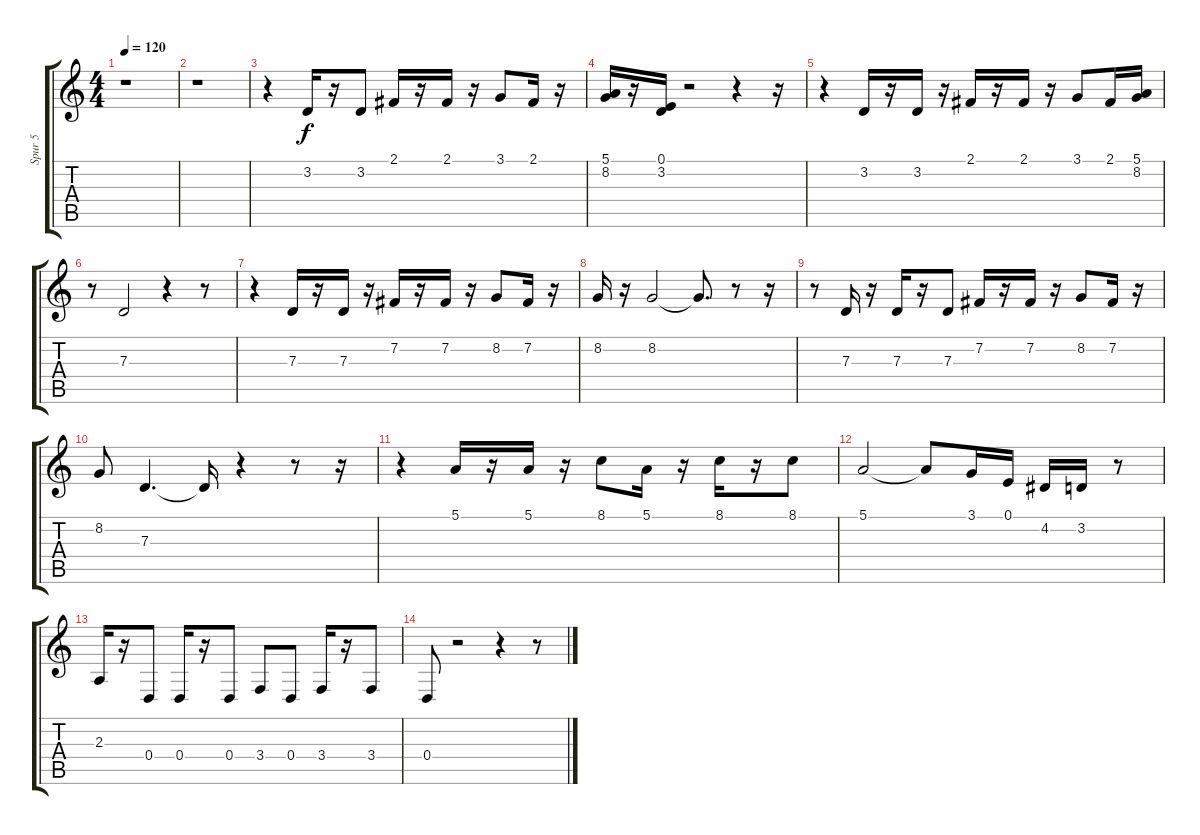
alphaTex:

\track ("Spur 5" "Spur 5") {instrument tenorsax}
\staff {score tabs}
\tuning (E4 B3 G3 D3 A2 E2) {hide}
\ts (4 4)
\tempo 120
\clef g2
\ks c
r.1{dy f} |
r.1 |
r.4 3.2.16 r.16 3.2.8 2.1.16 r.16 2.1.16 r.16 3.1.8 2.1.16 r.16 |
(5.1 8.2).16 r.16 (0.1 3.2).16 r.2 r.4 r.16 |
r.4 3.2.16 r.16 3.2.16 r.16 2.1.16 r.16 2.1.16 r.16 3.1.8 2.1.16 (5.1 8.2).16 |
r.8 7.3.2 r.4 r.8 |
r.4 7.3.16 r.16 7.3.16 r.16 7.2.16 r.16 7.2.16 r.16 8.2.8 7.2.16 r.16 |
8.2.16 r.16 8.2.2 8.2{t}.8{d} r.8 r.16 |
r.8 7.3.16 r.16 7.3.16 r.16 7.3.8 7.2.16 r.16 7.2.16 r.16 8.2.8 7.2.16 r.16 |
8.2.8 7.3.4{d} 7.3{t}.16 r.4 r.8 r.16 |
r.4 5.1.16 r.16 5.1.16 r.16 8.1.8 5.1.16 r.16 8.1.16 r.16 8.1.8 |
5.1.2 5.1{t}.8 3.1.16 0.1.16 4.2.16 3.2.16 r.8 |
2.3.16 r.16 0.4.8 0.4.16 r.16 0.4.8 3.4.8 0.4.8 3.4.16 r.16 3.4.8 |
0.4.8 r.2 r.4 r.8
